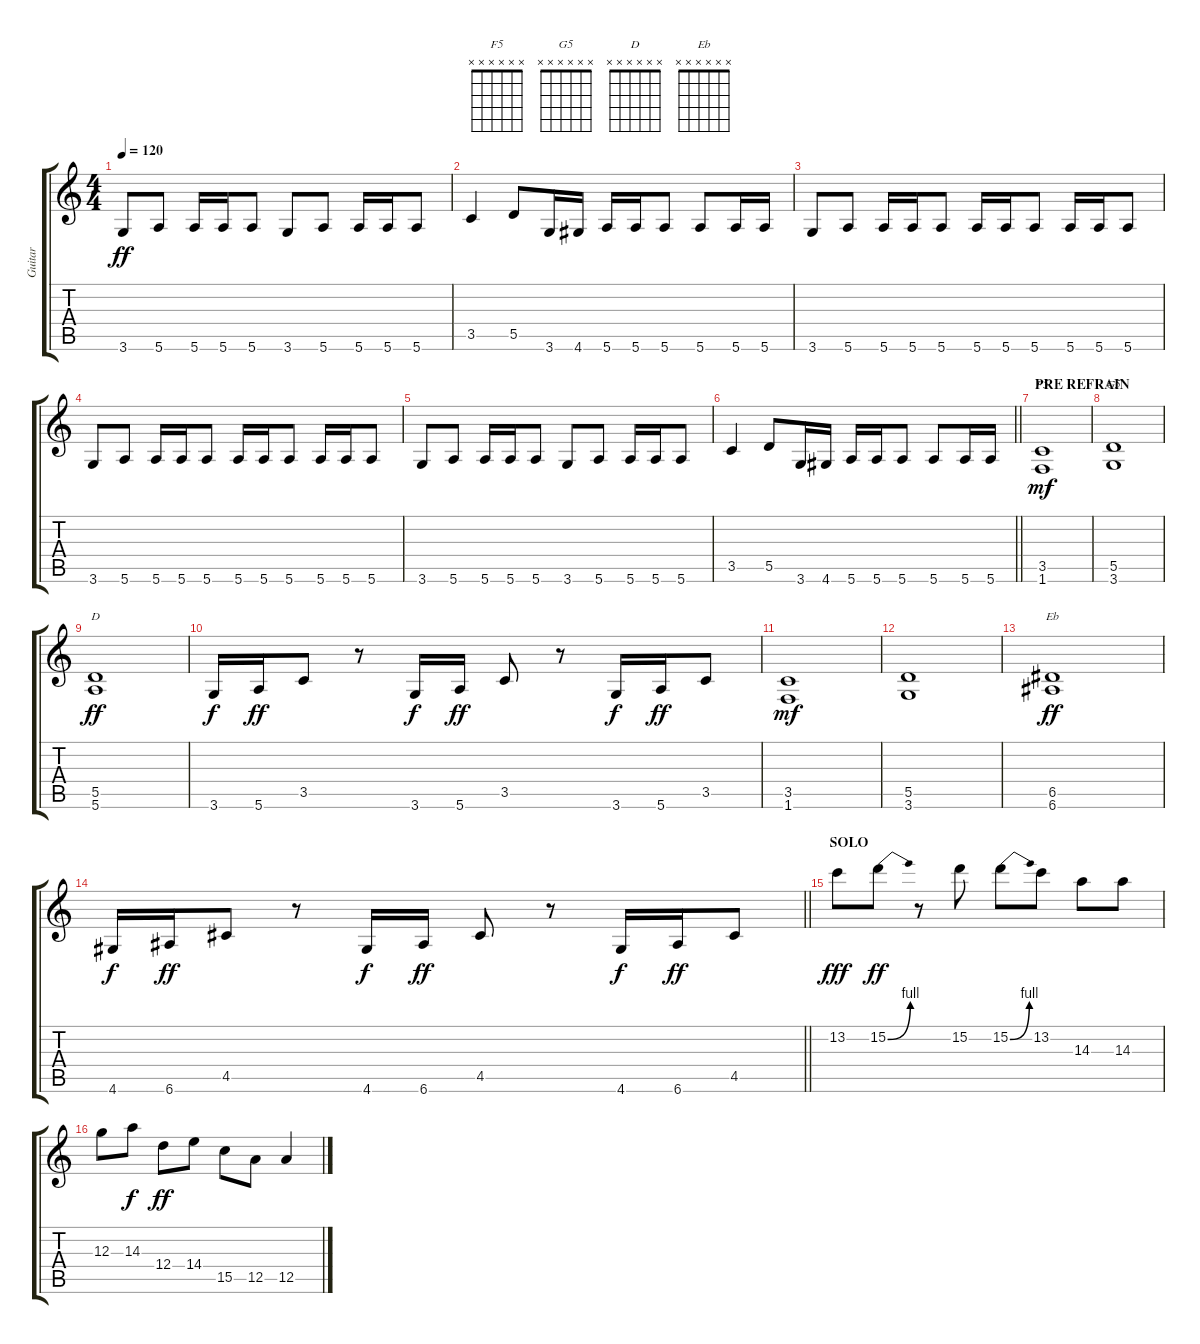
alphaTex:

\track ("Guitar" "Guitar") {instrument distortionguitar}
\staff {score tabs}
\tuning (E4 B3 G3 D3 A2 E2) {hide}
\chord ("F5" x x x x x x)
\chord ("G5" x x x x x x)
\chord ("D" x x x x x x)
\chord ("Eb" x x x x x x)
\ts (4 4)
\tempo 120
\clef g2
\ks c
3.6.8{dy ff} 5.6.8 5.6.16 5.6.16 5.6.8 3.6.8 5.6.8 5.6.16 5.6.16 5.6.8 |
3.5.4 5.5.8 3.6.16 4.6.16 5.6.16 5.6.16 5.6.8 5.6.8 5.6.16 5.6.16 |
3.6.8 5.6.8 5.6.16 5.6.16 5.6.8 5.6.16 5.6.16 5.6.8 5.6.16 5.6.16 5.6.8 |
3.6.8 5.6.8 5.6.16 5.6.16 5.6.8 5.6.16 5.6.16 5.6.8 5.6.16 5.6.16 5.6.8 |
3.6.8 5.6.8 5.6.16 5.6.16 5.6.8 3.6.8 5.6.8 5.6.16 5.6.16 5.6.8 |
\barLineRight lightlight
3.5.4 5.5.8 3.6.16 4.6.16 5.6.16 5.6.16 5.6.8 5.6.8 5.6.16 5.6.16 |
\section ("" "PRE REFRAIN")
(3.5 1.6).1{ch "F5" dy mf} |
(5.5 3.6).1{ch "G5"} |
(5.5 5.6).1{ch "D" dy ff} |
3.6.16{dy f} 5.6.16{dy ff} 3.5.8 r.8 3.6.16{dy f} 5.6.16{dy ff} 3.5.8 r.8 3.6.16{dy f} 5.6.16{dy ff} 3.5.8 |
(3.5 1.6).1{dy mf} |
(5.5 3.6).1 |
(6.5 6.6).1{ch "Eb" dy ff} |
\barLineRight lightlight
4.6.16{dy f} 6.6.16{dy ff} 4.5.8 r.8 4.6.16{dy f} 6.6.16{dy ff} 4.5.8 r.8 4.6.16{dy f} 6.6.16{dy ff} 4.5.8 |
\section ("" "SOLO")
13.2.8{dy fff} 15.2{be (bend 0 0 60 4)}.8{dy ff} r.8 15.2.8 15.2{be (bend 0 0 60 4)}.8 13.2.8 14.3.8 14.3.8 |
12.3.8 14.3.8{dy f} 12.4.8{dy ff} 14.4.8 15.5.8 12.5.8 12.5.4
